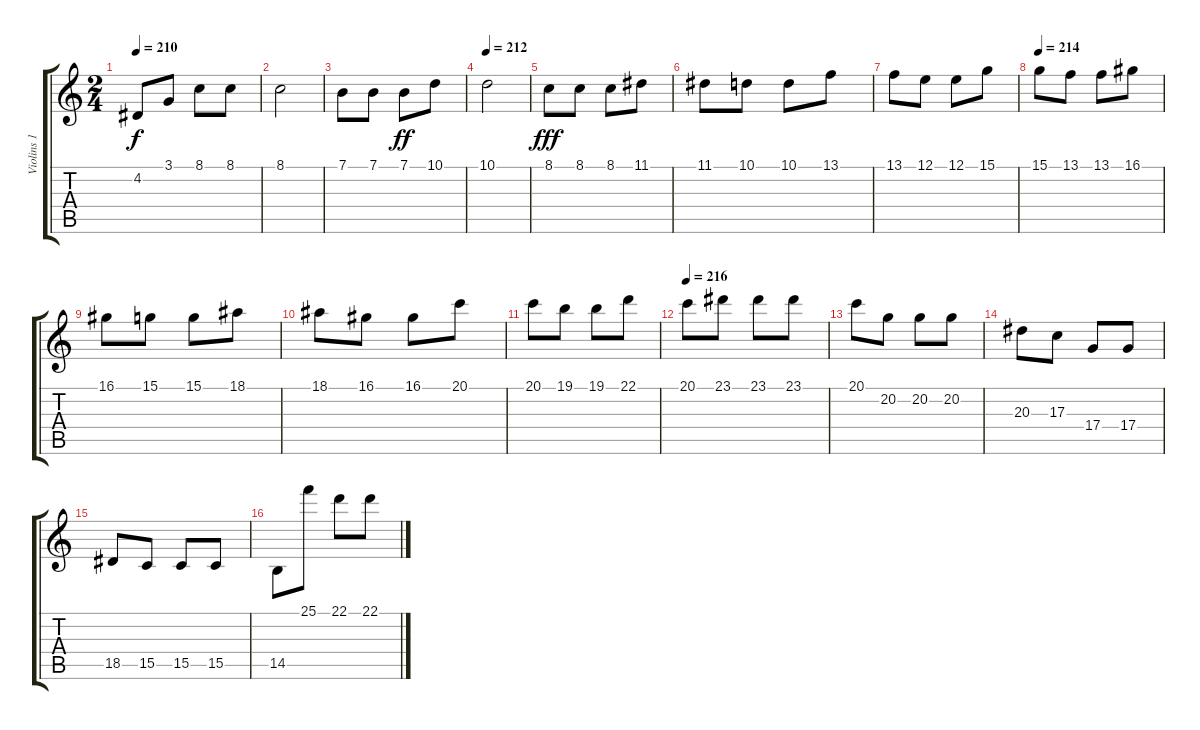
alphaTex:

\track ("Violins 1" "Violins 1") {instrument stringensemble1}
\staff {score tabs}
\tuning (E4 B3 G3 D3 A2 E2) {hide}
\ts (2 4)
\tempo 210
\clef g2
\ks c
4.2.8{dy f} 3.1.8 8.1.8 8.1.8 |
8.1.2 |
7.1.8 7.1.8 7.1.8{dy ff} 10.1.8 |
\tempo 212
10.1.2 |
8.1.8{dy fff} 8.1.8 8.1.8 11.1.8 |
11.1.8 10.1.8 10.1.8 13.1.8 |
13.1.8 12.1.8 12.1.8 15.1.8 |
\tempo 214
15.1.8 13.1.8 13.1.8 16.1.8 |
16.1.8 15.1.8 15.1.8 18.1.8 |
18.1.8 16.1.8 16.1.8 20.1.8 |
20.1.8 19.1.8 19.1.8 22.1.8 |
\tempo 216
20.1.8 23.1.8 23.1.8 23.1.8 |
20.1.8 20.2.8 20.2.8 20.2.8 |
20.3.8 17.3.8 17.4.8 17.4.8 |
18.5.8 15.5.8 15.5.8 15.5.8 |
14.5.8 25.1.8 22.1.8 22.1.8
